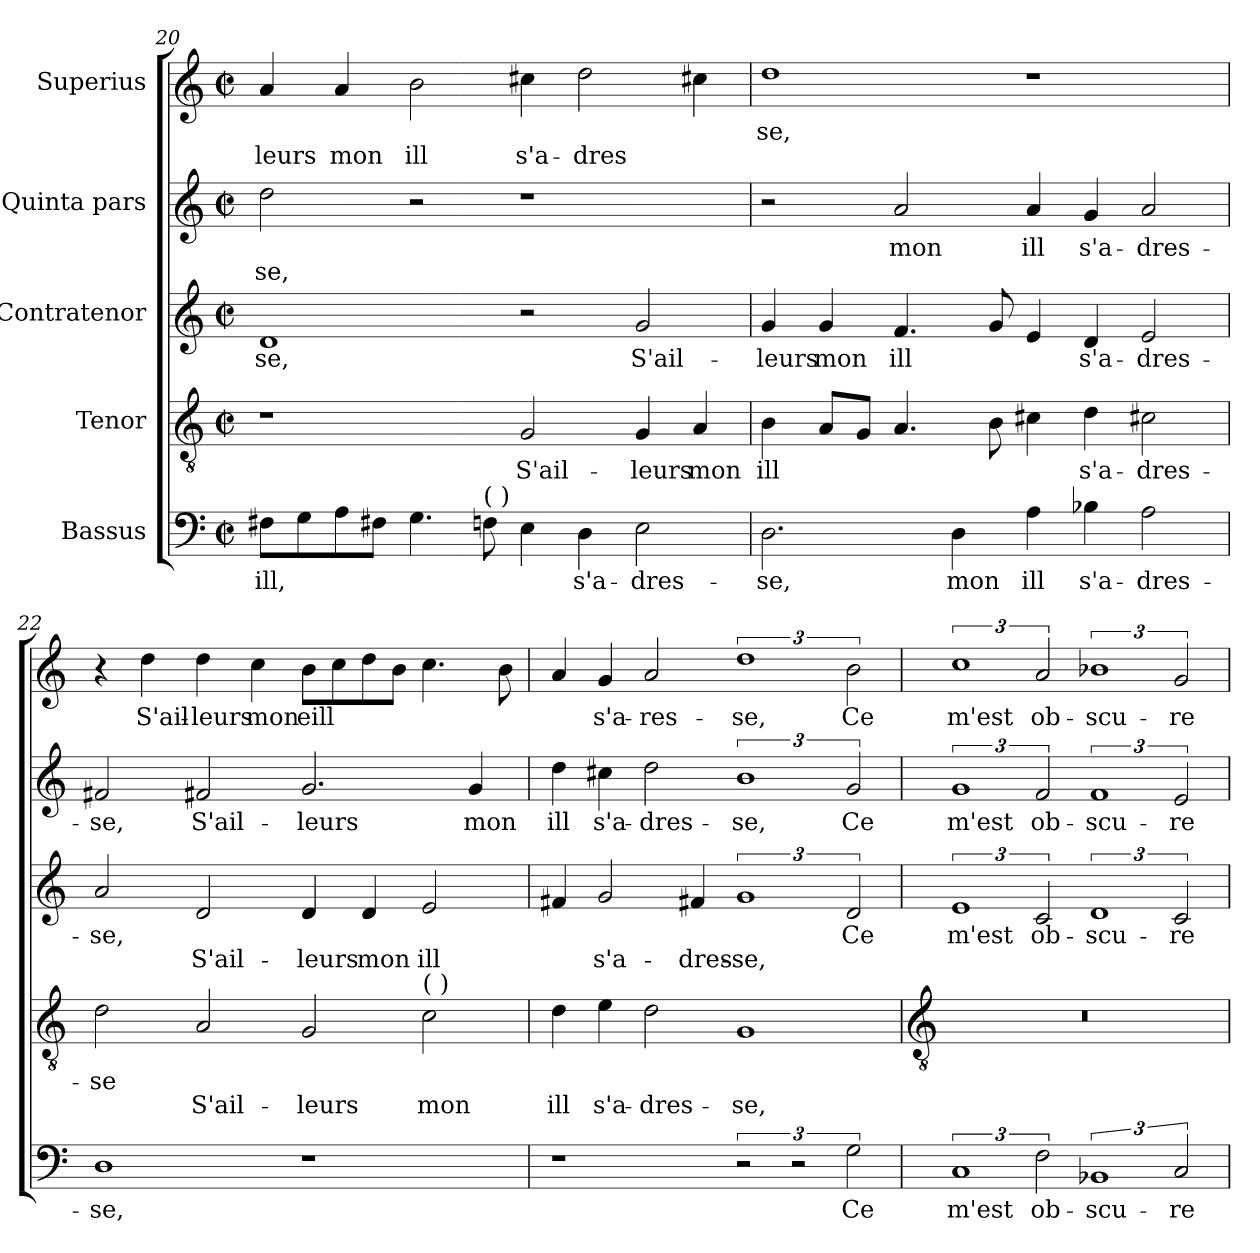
**kern	**text	**kern	**text	**text	**kern	**text	**text	**kern	**text	**text	**kern	**text	**text
*part5	*part5	*part4	*part4	*part4	*part3	*part3	*part3	*part2	*part2	*part2	*part1	*part1	*part1
*staff5	*staff5	*staff4	*staff4	*staff4	*staff3	*staff3	*staff3	*staff2	*staff2	*staff2	*staff1	*staff1	*staff1
*I"Bassus	*	*I"Tenor	*	*	*I"Contratenor	*	*	*I"Quinta pars	*	*	*I"Superius	*	*
!!LO:LB:g=z
*clefF4	*	*clefGv2	*	*	*clefG2	*	*	*clefG2	*	*	*clefG2	*	*
*k[]	*	*k[]	*	*	*k[]	*	*	*k[]	*	*	*k[]	*	*
*C:	*	*C:	*	*	*C:	*	*	*C:	*	*	*C:	*	*
*M4/2	*	*M4/2	*	*	*M4/2	*	*	*M4/2	*	*	*M4/2	*	*
*met(c|)	*	*met(c|)	*	*	*met(c|)	*	*	*met(c|)	*	*	*met(c|)	*	*
=20	=20	=20	=20	=20	=20	=20	=20	=20	=20	=20	=20	=20	=20
!	!LO:LY:b	!	!	!	!	!LO:LY:b	!	!	!	!LO:LY:b	!	!	!LO:LY:b
8F#XL	ill,	1r	.	.	1d	-se,	.	2dd	.	-se,	4a	.	-leurs
8G	.	.	.	.	.	.	.	.	.	.	.	.	.
!	!	!	!	!	!	!	!	!	!	!	!	!	!LO:LY:b
8A	.	.	.	.	.	.	.	.	.	.	4a	.	mon
8F#XJ	.	.	.	.	.	.	.	.	.	.	.	.	.
!	!	!	!	!	!	!	!	!	!	!	!	!	!LO:LY:b
4.G	.	.	.	.	.	.	.	2r	.	.	2b	.	ill
!LO:TX:a:t=(  )	!	!	!	!	!	!	!	!	!	!	!	!	!
8F	.	.	.	.	.	.	.	.	.	.	.	.	.
!	!	!	!LO:LY:b	!	!	!	!	!	!	!	!	!	!LO:LY:b
4E	.	2G	S'ail-	.	2r	.	.	1r	.	.	4cc#X	.	s'a-
!	!LO:LY:b	!	!	!	!	!	!	!	!	!	!	!	!LO:LY:b
4D	s'a-	.	.	.	.	.	.	.	.	.	2dd	.	-dres
!	!LO:LY:b	!	!LO:LY:b	!	!	!LO:LY:b	!	!	!	!	!	!	!
2E	-dres-	4G	-leurs	.	2g	S'ail-	.	.	.	.	.	.	.
!	!	!	!LO:LY:b	!	!	!	!	!	!	!	!	!	!
.	.	4A	mon	.	.	.	.	.	.	.	4cc#X	.	.
=21	=21	=21	=21	=21	=21	=21	=21	=21	=21	=21	=21	=21	=21
!	!LO:LY:b	!	!LO:LY:b	!	!	!LO:LY:b	!	!	!	!	!	!LO:LY:b	!
2.D	-se,	4B	ill	.	4g	-leurs	.	2r	.	.	1dd	se,	.
!	!	!	!	!	!	!LO:LY:b	!	!	!	!	!	!	!
.	.	8AL	.	.	4g	mon	.	.	.	.	.	.	.
.	.	8GJ	.	.	.	.	.	.	.	.	.	.	.
!	!	!	!	!	!	!LO:LY:b	!	!	!LO:LY:b	!	!	!	!
.	.	4.A	.	.	4.f	ill	.	2a	mon	.	.	.	.
!	!LO:LY:b	!	!	!	!	!	!	!	!	!	!	!	!
4D	mon	.	.	.	.	.	.	.	.	.	.	.	.
.	.	8B	.	.	8g	.	.	.	.	.	.	.	.
!	!LO:LY:b	!	!	!	!	!	!	!	!LO:LY:b	!	!	!	!
4A	ill	4c#X	.	.	4e	.	.	4a	ill	.	1r	.	.
!	!LO:LY:b	!	!LO:LY:b	!	!	!LO:LY:b	!	!	!LO:LY:b	!	!	!	!
4B-X	s'a-	4d	s'a-	.	4d	s'a-	.	4g	s'a-	.	.	.	.
!	!LO:LY:b	!	!LO:LY:b	!	!	!LO:LY:b	!	!	!LO:LY:b	!	!	!	!
2A	-dres-	2c#X	-dres-	.	2e	-dres-	.	2a	-dres-	.	.	.	.
=22	=22	=22	=22	=22	=22	=22	=22	=22	=22	=22	=22	=22	=22
!	!LO:LY:b	!	!LO:LY:b	!	!	!LO:LY:b	!	!	!LO:LY:b	!	!	!	!
1D	-se,	2d	-se	.	2a	-se,	.	2f#X	-se,	.	4r	.	.
!	!	!	!	!	!	!	!	!	!	!	!	!LO:LY:b	!
.	.	.	.	.	.	.	.	.	.	.	4dd	S'ail-	.
!	!	!	!	!LO:LY:b	!	!	!LO:LY:b	!	!LO:LY:b	!	!	!LO:LY:b	!
.	.	2A	.	S'ail-	2d	.	S'ail-	2f#X	S'ail-	.	4dd	-leurs	.
!	!	!	!	!	!	!	!	!	!	!	!	!LO:LY:b	!
.	.	.	.	.	.	.	.	.	.	.	4cc	mon	.
!	!	!	!	!LO:LY:b	!	!	!LO:LY:b	!	!LO:LY:b	!	!	!LO:LY:b	!
1r	.	2G	.	-leurs	4d	.	-leurs	2.g	-leurs	.	8bL	eill	.
.	.	.	.	.	.	.	.	.	.	.	8cc	.	.
!	!	!	!	!	!	!	!LO:LY:b	!	!	!	!	!	!
.	.	.	.	.	4d	.	mon	.	.	.	8dd	.	.
.	.	.	.	.	.	.	.	.	.	.	8bJ	.	.
!	!	!LO:TX:a:t=(  )	!	!	!	!	!	!	!	!	!	!	!
!	!	!	!	!LO:LY:b	!	!	!LO:LY:b	!	!	!	!	!	!
.	.	2c	.	mon	2e	.	ill	.	.	.	4.cc	.	.
!	!	!	!	!	!	!	!	!	!LO:LY:b	!	!	!	!
.	.	.	.	.	.	.	.	4g	mon	.	.	.	.
.	.	.	.	.	.	.	.	.	.	.	8b	.	.
=23	=23	=23	=23	=23	=23	=23	=23	=23	=23	=23	=23	=23	=23
!	!	!	!	!LO:LY:b	!	!	!	!	!LO:LY:b	!	!	!	!
1r	.	4d	.	ill	4f#X	.	.	4dd	ill	.	4a	.	.
!	!	!	!	!LO:LY:b	!	!	!LO:LY:b	!	!LO:LY:b	!	!	!LO:LY:b	!
.	.	4e	.	s'a-	2g	.	s'a-	4cc#X	s'a-	.	4g	s'a-	.
!	!	!	!	!LO:LY:b	!	!	!	!	!LO:LY:b	!	!	!LO:LY:b	!
.	.	2d	.	-dres-	.	.	.	2dd	-dres-	.	2a	-res-	.
!	!	!	!	!	!	!	!LO:LY:b	!	!	!	!	!	!
.	.	.	.	.	4f#X	.	-dres-	.	.	.	.	.	.
!	!	!	!	!LO:LY:b	!	!	!LO:LY:b	!	!LO:LY:b	!	!	!LO:LY:b	!
3r	.	1G	.	-se,	3%2g	.	-se,	3%2b	-se,	.	3%2dd	-se,	.
3r	.	.	.	.	.	.	.	.	.	.	.	.	.
!	!LO:LY:b	!	!	!	!	!LO:LY:b	!	!	!LO:LY:b	!	!	!LO:LY:b	!
3G	Ce	.	.	.	3d	Ce	.	3g	Ce	.	3b	Ce	.
!!LO:LB:g=z
=24	=24	=24	=24	=24	=24	=24	=24	=24	=24	=24	=24	=24	=24
*	*	*clefGv2	*	*	*	*	*	*	*	*	*	*	*
!	!LO:LY:b	!	!	!	!	!LO:LY:b	!	!	!LO:LY:b	!	!	!LO:LY:b	!
3%2C	m'est	0r	.	.	3%2e	m'est	.	3%2g	m'est	.	3%2cc	m'est	.
!	!LO:LY:b	!	!	!	!	!LO:LY:b	!	!	!LO:LY:b	!	!	!LO:LY:b	!
3F	ob-	.	.	.	3c	ob-	.	3f	ob-	.	3a	ob-	.
!	!LO:LY:b	!	!	!	!	!LO:LY:b	!	!	!LO:LY:b	!	!	!LO:LY:b	!
3%2BB-X	-scu-	.	.	.	3%2d	-scu-	.	3%2f	-scu-	.	3%2b-X	-scu-	.
!	!LO:LY:b	!	!	!	!	!LO:LY:b	!	!	!LO:LY:b	!	!	!LO:LY:b	!
3C	-re	.	.	.	3c	-re	.	3e	-re	.	3g	-re	.
=	=	=	=	=	=	=	=	=	=	=	=	=	=
*-	*-	*-	*-	*-	*-	*-	*-	*-	*-	*-	*-	*-	*-
